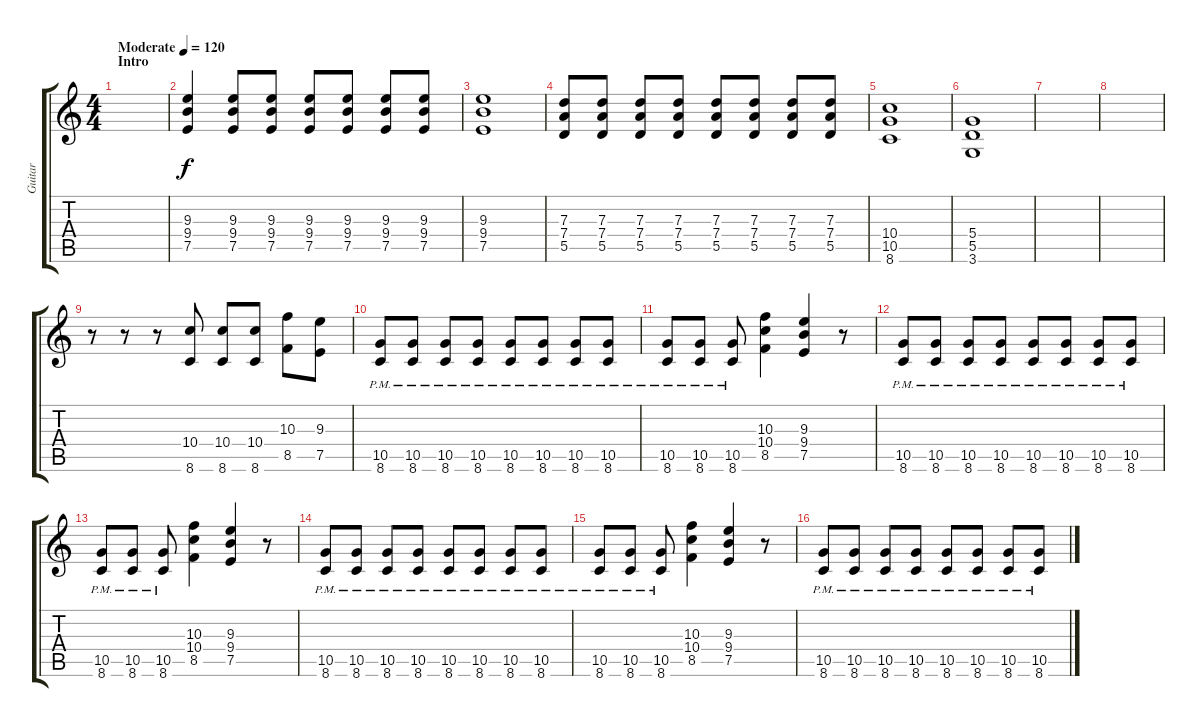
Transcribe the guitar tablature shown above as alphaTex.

\track ("Guitar" "Guitar") {instrument distortionguitar}
\staff {score tabs}
\tuning (E4 B3 G3 D3 A2 E2) {hide}
\ts (4 4)
\section ("" "Intro")
\tempo (120 "Moderate")
\clef g2
\ks c
|
(9.3 9.4 7.5).4 (9.3 9.4 7.5).8 (9.3 9.4 7.5).8 (9.3 9.4 7.5).8 (9.3 9.4 7.5).8 (9.3 9.4 7.5).8 (9.3 9.4 7.5).8 |
(9.3 9.4 7.5).1 |
(7.3 7.4 5.5).8 (7.3 7.4 5.5).8 (7.3 7.4 5.5).8 (7.3 7.4 5.5).8 (7.3 7.4 5.5).8 (7.3 7.4 5.5).8 (7.3 7.4 5.5).8 (7.3 7.4 5.5).8 |
(10.4 10.5 8.6).1 |
(5.4 5.5 3.6).1 |
|
|
r.8 r.8 r.8 (10.4 8.6).8 (10.4 8.6).8 (10.4 8.6).8 (10.3 8.5).8 (9.3 7.5).8 |
(10.5{pm} 8.6{pm}).8 (10.5{pm} 8.6{pm}).8 (10.5{pm} 8.6{pm}).8 (10.5{pm} 8.6{pm}).8 (10.5{pm} 8.6{pm}).8 (10.5{pm} 8.6{pm}).8 (10.5{pm} 8.6{pm}).8 (10.5{pm} 8.6{pm}).8 |
(10.5{pm} 8.6{pm}).8 (10.5{pm} 8.6{pm}).8 (10.5{pm} 8.6{pm}).8 (10.3 10.4 8.5).4 (9.3 9.4 7.5).4 r.8 |
(10.5{pm} 8.6{pm}).8 (10.5{pm} 8.6{pm}).8 (10.5{pm} 8.6{pm}).8 (10.5{pm} 8.6{pm}).8 (10.5{pm} 8.6{pm}).8 (10.5{pm} 8.6{pm}).8 (10.5{pm} 8.6{pm}).8 (10.5{pm} 8.6{pm}).8 |
(10.5{pm} 8.6{pm}).8 (10.5{pm} 8.6{pm}).8 (10.5{pm} 8.6{pm}).8 (10.3 10.4 8.5).4 (9.3 9.4 7.5).4 r.8 |
(10.5{pm} 8.6{pm}).8 (10.5{pm} 8.6{pm}).8 (10.5{pm} 8.6{pm}).8 (10.5{pm} 8.6{pm}).8 (10.5{pm} 8.6{pm}).8 (10.5{pm} 8.6{pm}).8 (10.5{pm} 8.6{pm}).8 (10.5{pm} 8.6{pm}).8 |
(10.5{pm} 8.6{pm}).8 (10.5{pm} 8.6{pm}).8 (10.5{pm} 8.6{pm}).8 (10.3 10.4 8.5).4 (9.3 9.4 7.5).4 r.8 |
(10.5{pm} 8.6{pm}).8 (10.5{pm} 8.6{pm}).8 (10.5{pm} 8.6{pm}).8 (10.5{pm} 8.6{pm}).8 (10.5{pm} 8.6{pm}).8 (10.5{pm} 8.6{pm}).8 (10.5{pm} 8.6{pm}).8 (10.5{pm} 8.6{pm}).8
